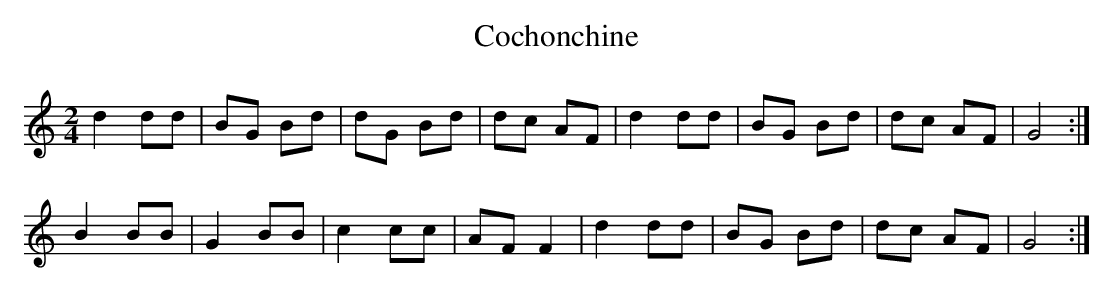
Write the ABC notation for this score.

X:1
T:Cochonchine
M:2/4
L:1/8
K:CMaj
d2dd|BG Bd|dG Bd|dc AF|d2dd|BG Bd|dc AF|G4:|
B2BB|G2BB|c2cc|AFF2|d2dd|BG Bd|dc AF|G4:|
